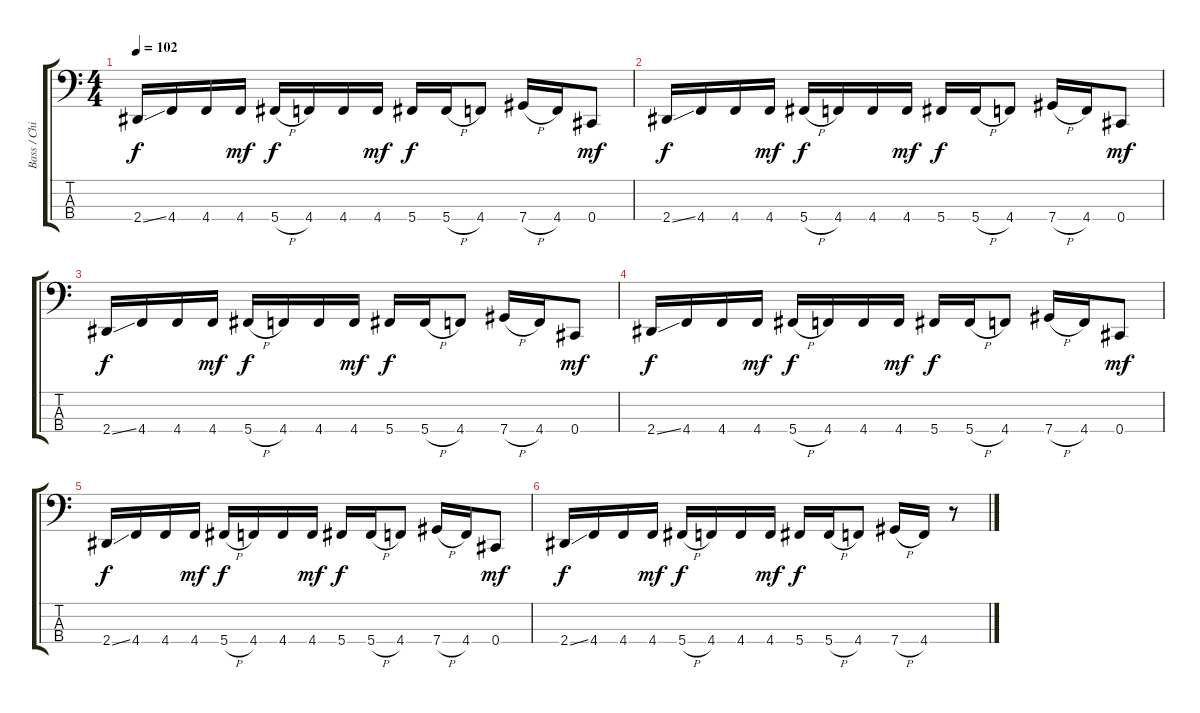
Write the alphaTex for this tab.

\track ("Bass / Chi Cheng" "Bass / Chi") {instrument electricbassfinger}
\staff {score tabs}
\tuning (Gb2 Db2 Ab1 Db1) {hide}
\ts (4 4)
\tempo 102
\clef f4
\ks c
2.4{ss}.16{dy f} 4.4.16 4.4.16 4.4.16{dy mf} 5.4{h}.16{dy f} 4.4.16 4.4.16 4.4.16{dy mf} 5.4.16{dy f} 5.4{h}.16 4.4.8 7.4{h}.16 4.4.16 0.4.8{dy mf} |
2.4{ss}.16{dy f} 4.4.16 4.4.16 4.4.16{dy mf} 5.4{h}.16{dy f} 4.4.16 4.4.16 4.4.16{dy mf} 5.4.16{dy f} 5.4{h}.16 4.4.8 7.4{h}.16 4.4.16 0.4.8{dy mf} |
2.4{ss}.16{dy f} 4.4.16 4.4.16 4.4.16{dy mf} 5.4{h}.16{dy f} 4.4.16 4.4.16 4.4.16{dy mf} 5.4.16{dy f} 5.4{h}.16 4.4.8 7.4{h}.16 4.4.16 0.4.8{dy mf} |
2.4{ss}.16{dy f} 4.4.16 4.4.16 4.4.16{dy mf} 5.4{h}.16{dy f} 4.4.16 4.4.16 4.4.16{dy mf} 5.4.16{dy f} 5.4{h}.16 4.4.8 7.4{h}.16 4.4.16 0.4.8{dy mf} |
2.4{ss}.16{dy f} 4.4.16 4.4.16 4.4.16{dy mf} 5.4{h}.16{dy f} 4.4.16 4.4.16 4.4.16{dy mf} 5.4.16{dy f} 5.4{h}.16 4.4.8 7.4{h}.16 4.4.16 0.4.8{dy mf} |
2.4{ss}.16{dy f} 4.4.16 4.4.16 4.4.16{dy mf} 5.4{h}.16{dy f} 4.4.16 4.4.16 4.4.16{dy mf} 5.4.16{dy f} 5.4{h}.16 4.4.8 7.4{h}.16 4.4.16 r.8
